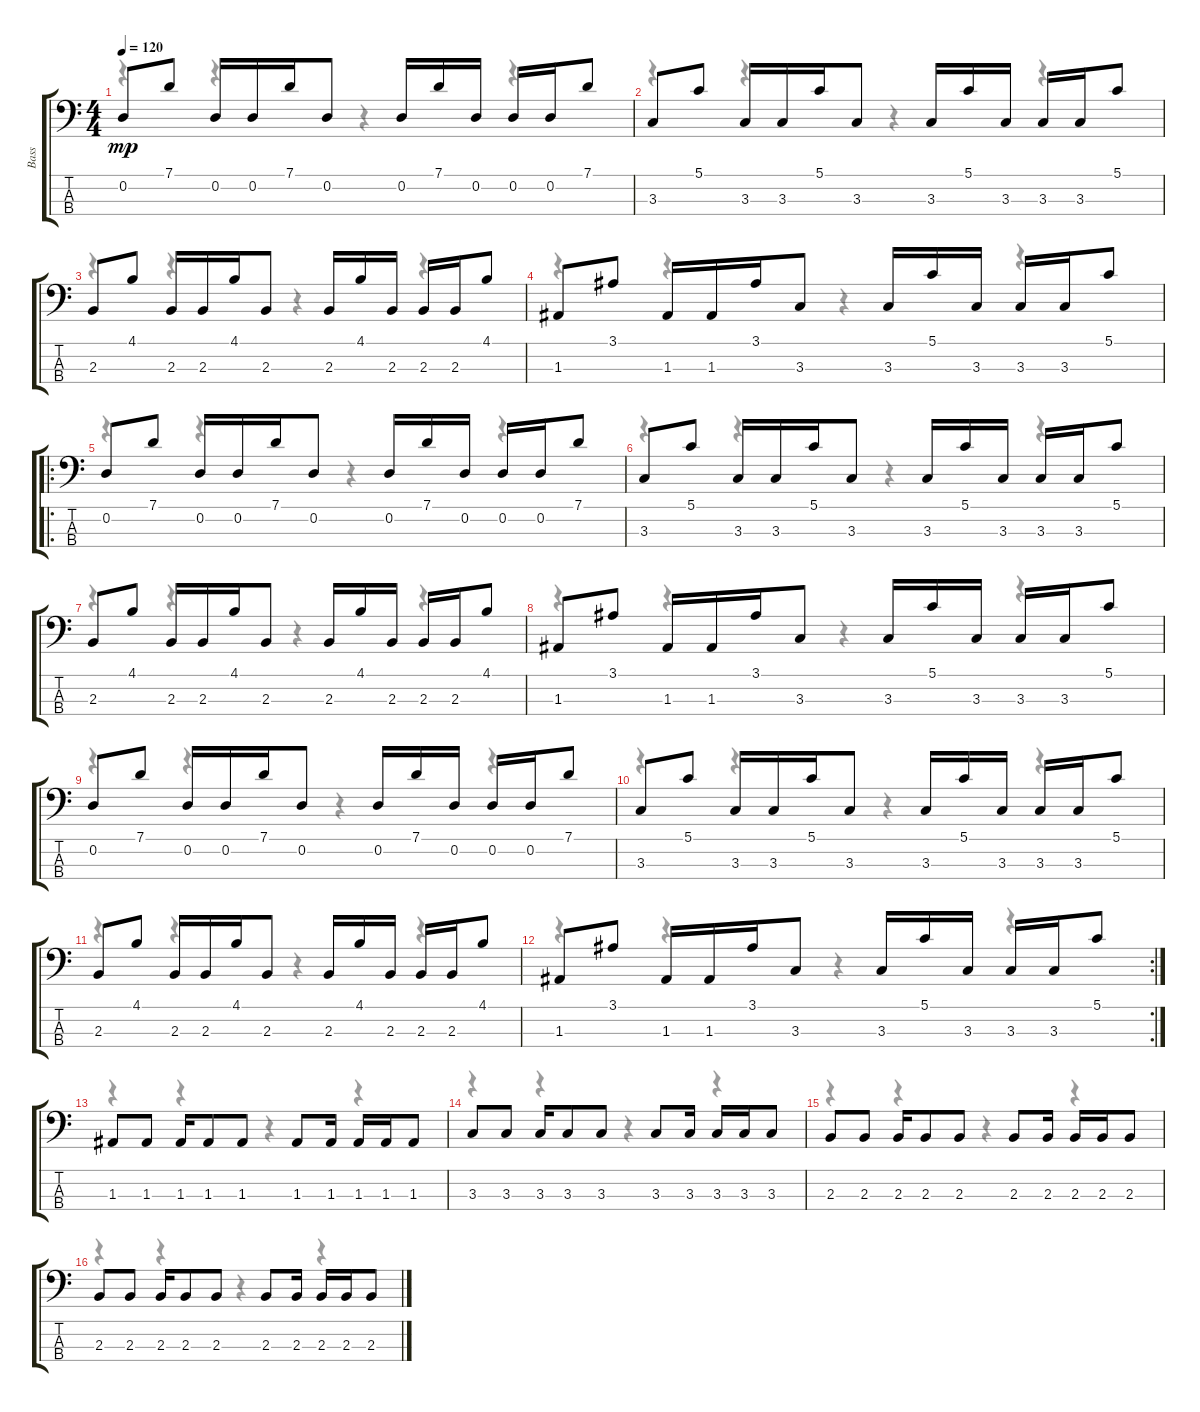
\track ("Bass" "Bass") {instrument electricbassfinger}
\staff {score tabs}
\tuning (G2 D2 A1 E1) {hide}
\voice
\ts (4 4)
\tempo 120
\clef f4
\ks c
0.2.8{dy mp} 7.1.8 0.2.16 0.2.16 7.1.16 0.2.8 0.2.16 7.1.16 0.2.16 0.2.16 0.2.16 7.1.8 |
3.3.8 5.1.8 3.3.16 3.3.16 5.1.16 3.3.8 3.3.16 5.1.16 3.3.16 3.3.16 3.3.16 5.1.8 |
2.3.8 4.1.8 2.3.16 2.3.16 4.1.16 2.3.8 2.3.16 4.1.16 2.3.16 2.3.16 2.3.16 4.1.8 |
1.3.8 3.1.8 1.3.16 1.3.16 3.1.16 3.3.8 3.3.16 5.1.16 3.3.16 3.3.16 3.3.16 5.1.8 |
\ro
0.2.8 7.1.8 0.2.16 0.2.16 7.1.16 0.2.8 0.2.16 7.1.16 0.2.16 0.2.16 0.2.16 7.1.8 |
3.3.8 5.1.8 3.3.16 3.3.16 5.1.16 3.3.8 3.3.16 5.1.16 3.3.16 3.3.16 3.3.16 5.1.8 |
2.3.8 4.1.8 2.3.16 2.3.16 4.1.16 2.3.8 2.3.16 4.1.16 2.3.16 2.3.16 2.3.16 4.1.8 |
1.3.8 3.1.8 1.3.16 1.3.16 3.1.16 3.3.8 3.3.16 5.1.16 3.3.16 3.3.16 3.3.16 5.1.8 |
0.2.8 7.1.8 0.2.16 0.2.16 7.1.16 0.2.8 0.2.16 7.1.16 0.2.16 0.2.16 0.2.16 7.1.8 |
3.3.8 5.1.8 3.3.16 3.3.16 5.1.16 3.3.8 3.3.16 5.1.16 3.3.16 3.3.16 3.3.16 5.1.8 |
2.3.8 4.1.8 2.3.16 2.3.16 4.1.16 2.3.8 2.3.16 4.1.16 2.3.16 2.3.16 2.3.16 4.1.8 |
\rc 2
1.3.8 3.1.8 1.3.16 1.3.16 3.1.16 3.3.8 3.3.16 5.1.16 3.3.16 3.3.16 3.3.16 5.1.8 |
1.3.8 1.3.8 1.3.16 1.3.8 1.3.8 1.3.8 1.3.16 1.3.16 1.3.16 1.3.8 |
3.3.8 3.3.8 3.3.16 3.3.8 3.3.8 3.3.8 3.3.16 3.3.16 3.3.16 3.3.8 |
2.3.8 2.3.8 2.3.16 2.3.8 2.3.8 2.3.8 2.3.16 2.3.16 2.3.16 2.3.8 |
2.3.8 2.3.8 2.3.16 2.3.8 2.3.8 2.3.8 2.3.16 2.3.16 2.3.16 2.3.8
\voice
\clef f4
\ottava regular
\simile none
\ks c
r.4{dy f} r.4 r.4 r.4 |
r.4 r.4 r.4 r.4 |
r.4 r.4 r.4 r.4 |
r.4 r.4 r.4 r.4 |
r.4 r.4 r.4 r.4 |
r.4 r.4 r.4 r.4 |
r.4 r.4 r.4 r.4 |
r.4 r.4 r.4 r.4 |
r.4 r.4 r.4 r.4 |
r.4 r.4 r.4 r.4 |
r.4 r.4 r.4 r.4 |
r.4 r.4 r.4 r.4 |
r.4 r.4 r.4 r.4 |
r.4 r.4 r.4 r.4 |
r.4 r.4 r.4 r.4 |
r.4 r.4 r.4 r.4
